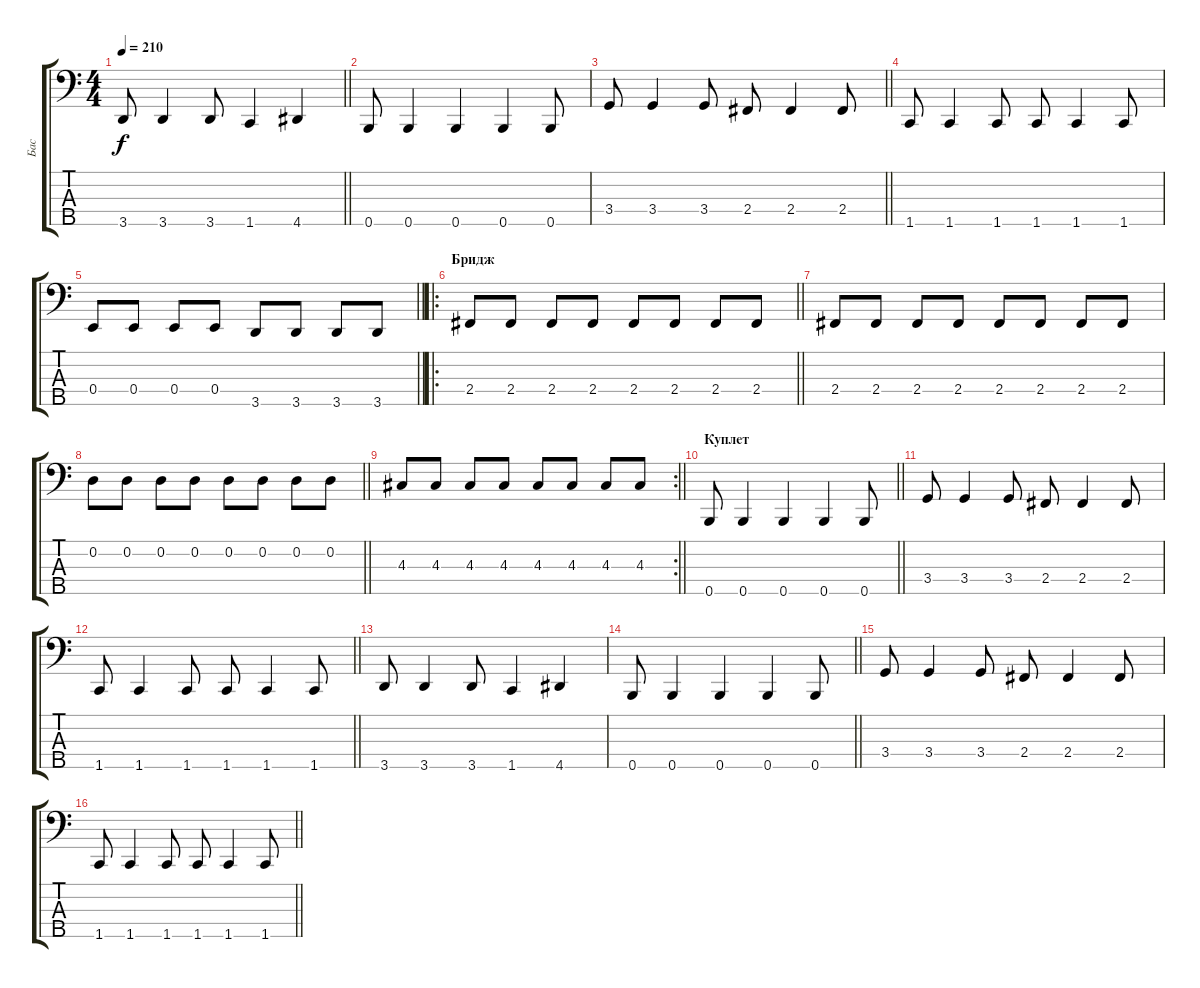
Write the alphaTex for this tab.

\track ("Бас" "Бас") {instrument electricbasspick}
\staff {score tabs}
\tuning (G2 D2 A1 E1 B0) {hide}
\ts (4 4)
\tempo 210
\clef f4
\barLineRight lightlight
\ks c
3.5.8{dy f} 3.5.4 3.5.8 1.5.4 4.5.4 |
0.5.8 0.5.4 0.5.4 0.5.4 0.5.8 |
\barLineRight lightlight
3.4.8 3.4.4 3.4.8 2.4.8 2.4.4 2.4.8 |
1.5.8 1.5.4 1.5.8 1.5.8 1.5.4 1.5.8 |
\barLineRight lightlight
0.4.8 0.4.8 0.4.8 0.4.8 3.5.8 3.5.8 3.5.8 3.5.8 |
\ro
\section ("" "Бридж")
\barLineRight lightlight
2.4.8 2.4.8 2.4.8 2.4.8 2.4.8 2.4.8 2.4.8 2.4.8 |
2.4.8 2.4.8 2.4.8 2.4.8 2.4.8 2.4.8 2.4.8 2.4.8 |
\barLineRight lightlight
0.2.8 0.2.8 0.2.8 0.2.8 0.2.8 0.2.8 0.2.8 0.2.8 |
\rc 2
\barLineRight lightlight
4.3.8 4.3.8 4.3.8 4.3.8 4.3.8 4.3.8 4.3.8 4.3.8 |
\section ("" "Куплет")
\barLineRight lightlight
0.5.8 0.5.4 0.5.4 0.5.4 0.5.8 |
3.4.8 3.4.4 3.4.8 2.4.8 2.4.4 2.4.8 |
\barLineRight lightlight
1.5.8 1.5.4 1.5.8 1.5.8 1.5.4 1.5.8 |
3.5.8 3.5.4 3.5.8 1.5.4 4.5.4 |
\barLineRight lightlight
0.5.8 0.5.4 0.5.4 0.5.4 0.5.8 |
3.4.8 3.4.4 3.4.8 2.4.8 2.4.4 2.4.8 |
\barLineRight lightlight
1.5.8 1.5.4 1.5.8 1.5.8 1.5.4 1.5.8
